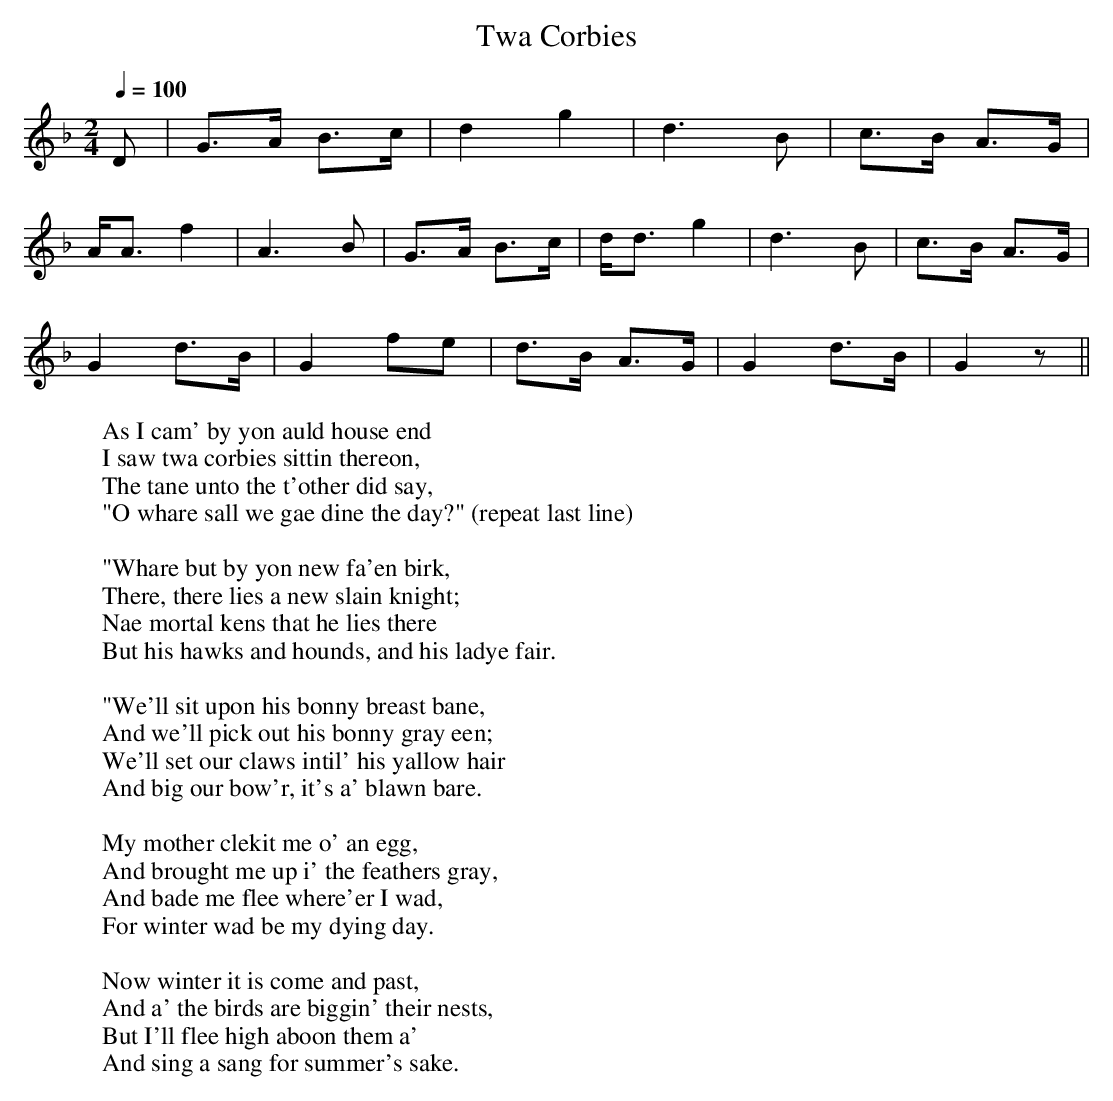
X:1
T:Twa Corbies
M:2/4
L:1/8
Q:1/4=100
W:As I cam' by yon auld house end
W:I saw twa corbies sittin thereon,
W:The tane unto the t'other did say,
W:"O whare sall we gae dine the day?" (repeat last line)
W:
W:"Whare but by yon new fa'en birk,
W:There, there lies a new slain knight;
W:Nae mortal kens that he lies there
W:But his hawks and hounds, and his ladye fair.
W:
W:"We'll sit upon his bonny breast bane,
W:And we'll pick out his bonny gray een;
W:We'll set our claws intil' his yallow hair
W:And big our bow'r, it's a' blawn bare.
W:
W:My mother clekit me o' an egg,
W:And brought me up i' the feathers gray,
W:And bade me flee where'er I wad,
W:For winter wad be my dying day.
W:
W:Now winter it is come and past,
W:And a' the birds are biggin' their nests,
W:But I'll flee high aboon them a'
W:And sing a sang for summer's sake.
K:F
D|G>A B>c|d2 g2|d3B|c>B A>G|
A<A f2|A3B|G>A B>c|d<d g2|d3B|c>B A>G|
G2 d>-B|G2 f-e|d>B A>G|G2 d>-B|G2 z||
